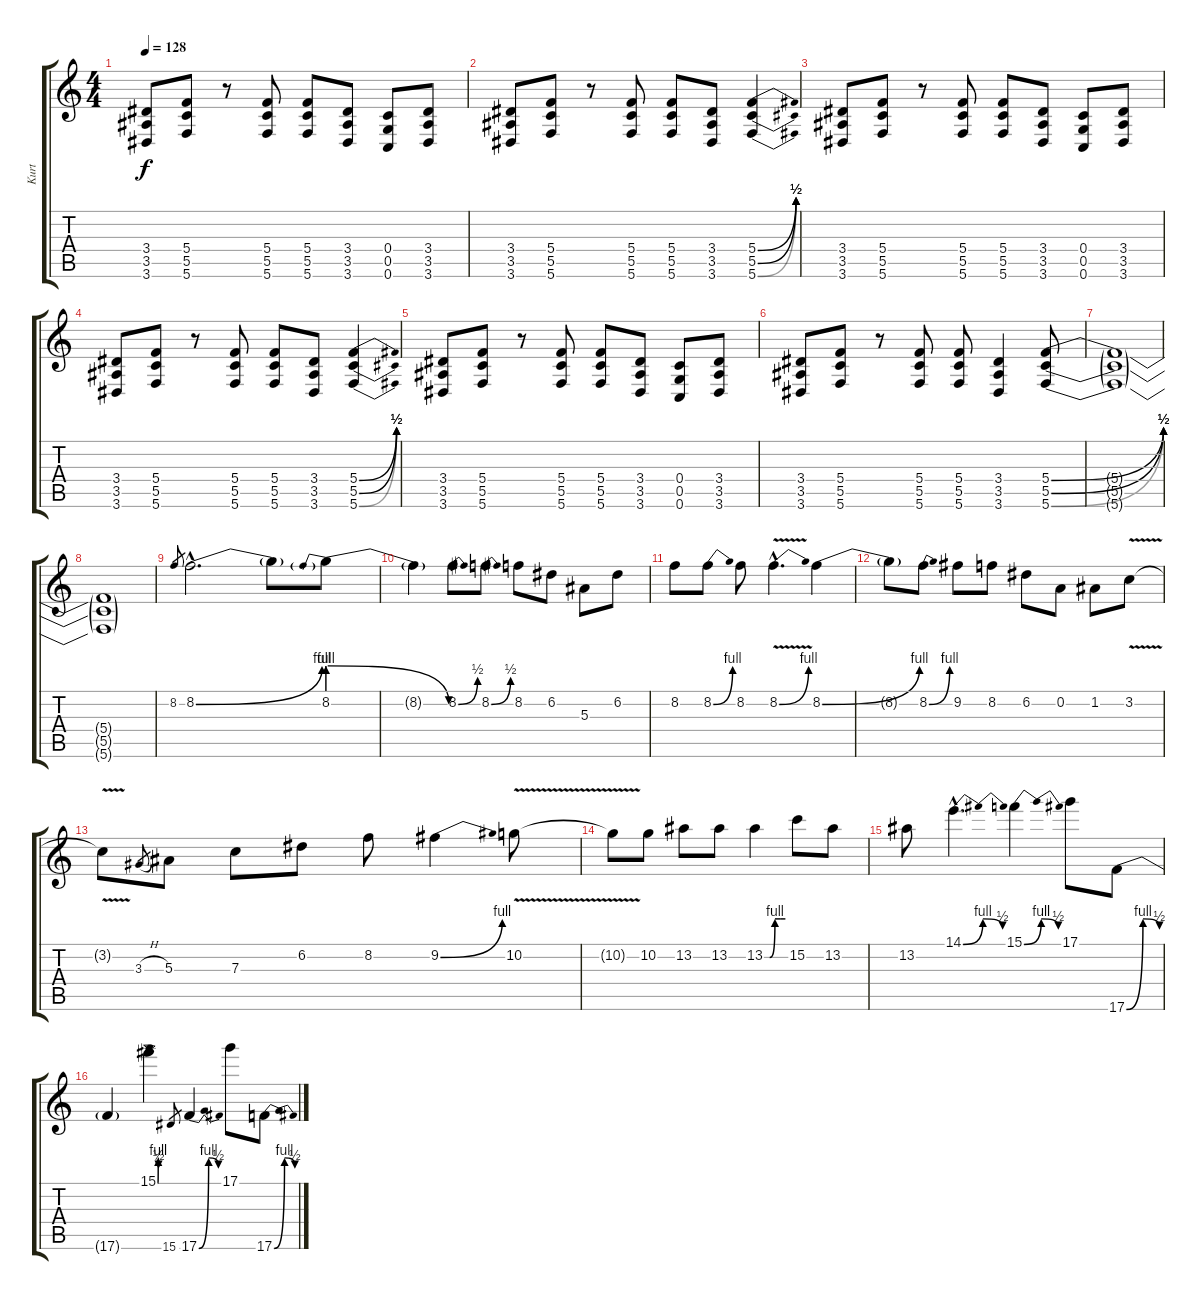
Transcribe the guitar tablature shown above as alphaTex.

\track ("Kurt" "Kurt") {instrument distortionguitar}
\staff {score tabs}
\tuning (D4 A3 F3 C3 G2 C2) {hide}
\ts (4 4)
\tempo 128
\clef g2
\ks c
(3.4 3.5 3.6).8{dy f} (5.4 5.5 5.6).8 r.8 (5.4 5.5 5.6).8 (5.4 5.5 5.6).8 (3.4 3.5 3.6).8 (0.4 0.5 0.6).8 (3.4 3.5 3.6).8 |
(3.4 3.5 3.6).8 (5.4 5.5 5.6).8 r.8 (5.4 5.5 5.6).8 (5.4 5.5 5.6).8 (3.4 3.5 3.6).8 (5.4{be (bend 0 0 60 2)} 5.5{be (bend 0 0 60 2)} 5.6{be (bend 0 0 60 2)}).4 |
(3.4 3.5 3.6).8 (5.4 5.5 5.6).8 r.8 (5.4 5.5 5.6).8 (5.4 5.5 5.6).8 (3.4 3.5 3.6).8 (0.4 0.5 0.6).8 (3.4 3.5 3.6).8 |
(3.4 3.5 3.6).8 (5.4 5.5 5.6).8 r.8 (5.4 5.5 5.6).8 (5.4 5.5 5.6).8 (3.4 3.5 3.6).8 (5.4{be (bend 0 0 60 2)} 5.5{be (bend 0 0 60 2)} 5.6{be (bend 0 0 60 2)}).4 |
(3.4 3.5 3.6).8 (5.4 5.5 5.6).8 r.8 (5.4 5.5 5.6).8 (5.4 5.5 5.6).8 (3.4 3.5 3.6).8 (0.4 0.5 0.6).8 (3.4 3.5 3.6).8 |
(3.4 3.5 3.6).8 (5.4 5.5 5.6).8 r.8 (5.4 5.5 5.6).8 (5.4 5.5 5.6).8 (3.4 3.5 3.6).4 (5.4{be (bend 0 0 60 2)} 5.5{be (bend 0 0 60 2)} 5.6{be (bend 0 0 60 2)}).8 |
(5.4{t} 5.5{t} 5.6{t}).1 |
(5.4{t} 5.5{t} 5.6{t}).1 |
8.2.8{gr} 8.2{be (bend 0 0 60 4) hac}.2{d} 8.2{t}.8 8.2{be (prebendrelease 0 4 60 0)}.8 |
8.2{t}.4 8.2{be (bend 0 0 60 2)}.8 8.2{be (bend 0 0 60 2)}.8 8.2.8 6.2.8 5.3.8 6.2.8 |
8.2.8 8.2{be (bend 0 0 60 4)}.8 8.2.8 8.2{be (bend 0 0 60 4) v hac}.4{d} 8.2{be (bend 0 0 60 4)}.4 |
8.2{t}.8 8.2{be (bend 0 0 60 4)}.8 9.2.8 8.2.8 6.2.8 0.2.8 1.2.8 3.2{v}.8 |
3.2{t}.8 3.3{h}.8{gr} 5.3.8 7.3.8 6.2.8 8.2.8 9.2{be (bend 0 0 60 4)}.4 10.2{v}.8 |
10.2{t}.8 10.2.8 13.2.8 13.2.8 13.2{be (custom 0 0 15 0 30 4 45 4 60 4)}.4 15.2.8 13.2.8 |
13.2.8 14.1{be (bendrelease 0 0 30 4 30 4 60 2) hac}.4{d} 15.1{be (bendrelease 0 0 30 4 30 4 60 2)}.4 17.1.8 17.6{be (bendrelease 0 0 30 4 30 4 60 2)}.8 |
17.6{t}.4 15.1{be (bendrelease 0 0 30 4 30 4 60 2)}.4 15.6.8{gr} 17.6{be (bendrelease 0 0 30 4 30 4 60 2)}.4 17.1.8 17.6{be (bendrelease 0 0 30 4 30 4 60 2)}.8
